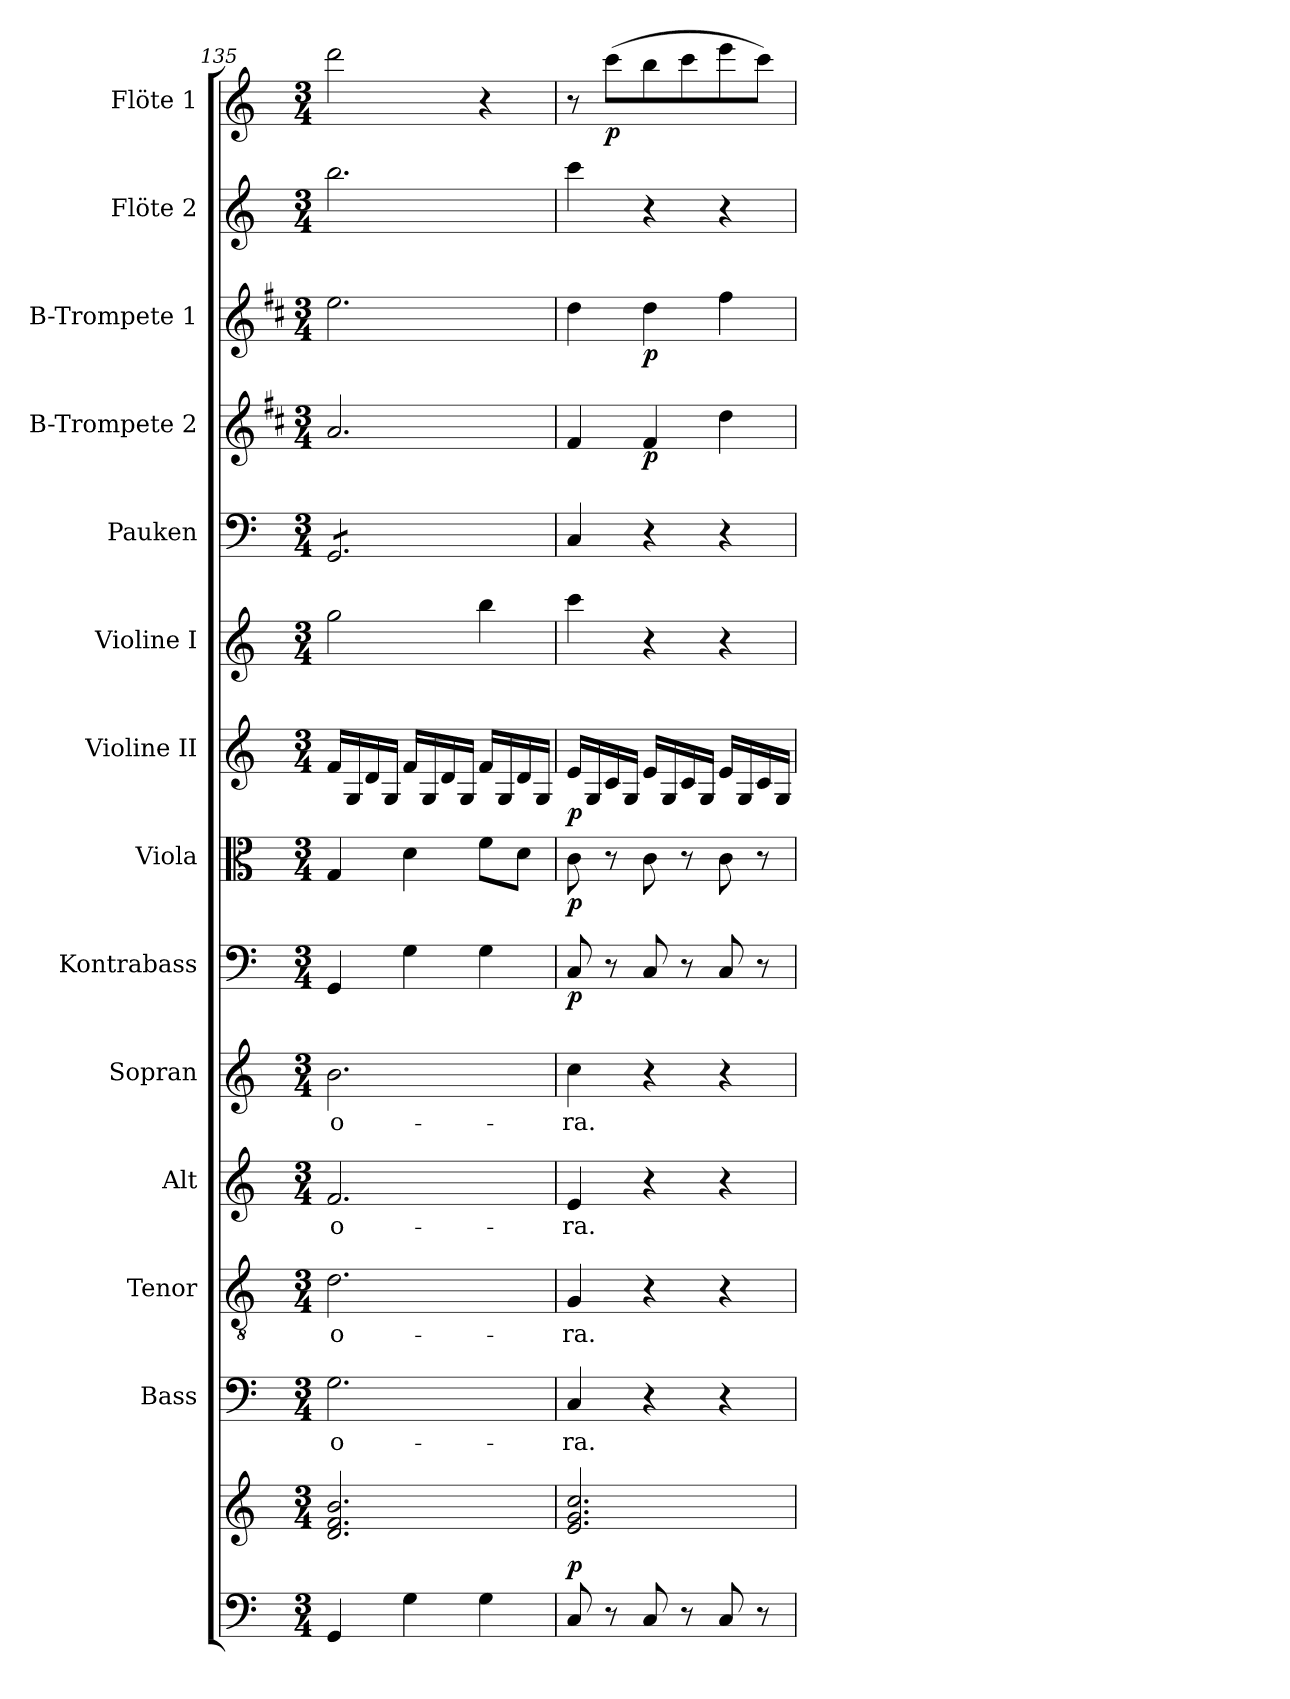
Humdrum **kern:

**kern	**kern	**dynam	**kern	**text	**kern	**text	**kern	**text	**kern	**text	**kern	**dynam	**kern	**dynam	**kern	**dynam	**kern	**kern	**kern	**dynam	**kern	**dynam	**kern	**kern	**dynam
*part14	*part14	*part14	*part13	*part13	*part12	*part12	*part11	*part11	*part10	*part10	*part9	*part9	*part8	*part8	*part7	*part7	*part6	*part5	*part4	*part4	*part3	*part3	*part2	*part1	*part1
*staff15	*staff14	*staff14/15	*staff13	*staff13	*staff12	*staff12	*staff11	*staff11	*staff10	*staff10	*staff9	*staff9	*staff8	*staff8	*staff7	*staff7	*staff6	*staff5	*staff4	*staff4	*staff3	*staff3	*staff2	*staff1	*staff1
*	*	*	*I"Bass	*	*I"Tenor	*	*I"Alt	*	*I"Sopran	*	*I"Kontrabass	*	*I"Viola	*	*I"Violine II	*	*I"Violine I	*I"Pauken	*I"B-Trompete 2	*	*I"B-Trompete 1	*	*I"Flöte 2	*I"Flöte 1	*
*	*	*	*I'B.	*	*I'T.	*	*I'A.	*	*I'S.	*	*I'Kb.	*	*I'Vla.	*	*I'Vl. II	*	*I'Vl. I	*I'Pk.	*I'B Trp. 2	*	*I'B Trp. 1	*	*I'Fl. 2	*I'Fl. 1	*
*clefF4	*clefG2	*	*clefF4	*	*clefGv2	*	*clefG2	*	*clefG2	*	*clefF4	*	*clefC3	*	*clefG2	*	*clefG2	*clefF4	*clefG2	*	*clefG2	*	*clefG2	*clefG2	*
*	*	*	*	*	*	*	*	*	*	*	*ITrd7c12	*	*	*	*	*	*	*	*ITrd1c2	*	*ITrd1c2	*	*	*	*
*k[]	*k[]	*	*k[]	*	*k[]	*	*k[]	*	*k[]	*	*k[]	*	*k[]	*	*k[]	*	*k[]	*k[]	*k[]	*	*k[]	*	*k[]	*k[]	*
*C:	*C:	*	*C:	*	*C:	*	*C:	*	*C:	*	*C:	*	*C:	*	*C:	*	*C:	*C:	*C:	*	*C:	*	*C:	*C:	*
*M3/4	*M3/4	*	*M3/4	*	*M3/4	*	*M3/4	*	*M3/4	*	*M3/4	*	*M3/4	*	*M3/4	*	*M3/4	*M3/4	*M3/4	*	*M3/4	*	*M3/4	*M3/4	*
=135	=135	=135	=135	=135	=135	=135	=135	=135	=135	=135	=135	=135	=135	=135	=135	=135	=135	=135	=135	=135	=135	=135	=135	=135	=135
!	!	!	!	!LO:LY:b	!	!LO:LY:b	!	!LO:LY:b	!	!LO:LY:b	!	!	!	!	!	!	!	!	!	!	!	!	!	!	!
*	*	*	*	*	*	*	*	*	*	*	*	*	*	*	*	*	*	*tremolo	*	*	*	*	*	*	*
4GG/	2.d/ 2.f/ 2.b/	.	2.G\	o-	2.d\	o-	2.f/	o-	2.b\	o-	4GGG/	.	4G/	.	16f/LL	.	2gg\	8GG/L	2.g/	.	2.dd\	.	2.bb\	2ddd\	.
.	.	.	.	.	.	.	.	.	.	.	.	.	.	.	16G/	.	.	.	.	.	.	.	.	.	.
.	.	.	.	.	.	.	.	.	.	.	.	.	.	.	16d/	.	.	8GG/	.	.	.	.	.	.	.
.	.	.	.	.	.	.	.	.	.	.	.	.	.	.	16G/JJ	.	.	.	.	.	.	.	.	.	.
4G\	.	.	.	.	.	.	.	.	.	.	4GG\	.	4d\	.	16f/LL	.	.	8GG/	.	.	.	.	.	.	.
.	.	.	.	.	.	.	.	.	.	.	.	.	.	.	16G/	.	.	.	.	.	.	.	.	.	.
.	.	.	.	.	.	.	.	.	.	.	.	.	.	.	16d/	.	.	8GG/	.	.	.	.	.	.	.
.	.	.	.	.	.	.	.	.	.	.	.	.	.	.	16G/JJ	.	.	.	.	.	.	.	.	.	.
4G\	.	.	.	.	.	.	.	.	.	.	4GG\	.	8f\L	.	16f/LL	.	4bb\	8GG/	.	.	.	.	.	4r	.
.	.	.	.	.	.	.	.	.	.	.	.	.	.	.	16G/	.	.	.	.	.	.	.	.	.	.
.	.	.	.	.	.	.	.	.	.	.	.	.	8d\J	.	16d/	.	.	8GG/J	.	.	.	.	.	.	.
*	*	*	*	*	*	*	*	*	*	*	*	*	*	*	*	*	*	*Xtremolo	*	*	*	*	*	*	*
.	.	.	.	.	.	.	.	.	.	.	.	.	.	.	16G/JJ	.	.	.	.	.	.	.	.	.	.
=136	=136	=136	=136	=136	=136	=136	=136	=136	=136	=136	=136	=136	=136	=136	=136	=136	=136	=136	=136	=136	=136	=136	=136	=136	=136
!	!	!LO:DY:a=2	!	!LO:LY:b	!	!LO:LY:b	!	!LO:LY:b	!	!LO:LY:b	!	!LO:DY:b	!	!LO:DY:b	!	!LO:DY:b	!	!	!	!	!	!	!	!	!
8C/	2.e/ 2.g/ 2.cc/	p	4C/	-ra.	4G/	-ra.	4e/	-ra.	4cc\	-ra.	8CC/	p	8c\	p	16e/LL	p	4ccc\	4C/	4e/	.	4cc\	.	4ccc\	8r	.
.	.	.	.	.	.	.	.	.	.	.	.	.	.	.	16G/	.	.	.	.	.	.	.	.	.	.
!	!	!	!	!	!	!	!	!	!	!	!	!	!	!	!	!	!	!	!	!	!	!	!	!	!LO:DY:b
8r	.	.	.	.	.	.	.	.	.	.	8r	.	8r	.	16c/	.	.	.	.	.	.	.	.	(>8ccc\L	p
.	.	.	.	.	.	.	.	.	.	.	.	.	.	.	16G/JJ	.	.	.	.	.	.	.	.	.	.
!	!	!	!	!	!	!	!	!	!	!	!	!	!	!	!	!	!	!	!	!LO:DY:b	!	!LO:DY:b	!	!	!
8C/	.	.	4r	.	4r	.	4r	.	4r	.	8CC/	.	8c\	.	16e/LL	.	4r	4r	4e/	p	4cc\	p	4r	8bb\	.
.	.	.	.	.	.	.	.	.	.	.	.	.	.	.	16G/	.	.	.	.	.	.	.	.	.	.
8r	.	.	.	.	.	.	.	.	.	.	8r	.	8r	.	16c/	.	.	.	.	.	.	.	.	8ccc\	.
.	.	.	.	.	.	.	.	.	.	.	.	.	.	.	16G/JJ	.	.	.	.	.	.	.	.	.	.
8C/	.	.	4r	.	4r	.	4r	.	4r	.	8CC/	.	8c\	.	16e/LL	.	4r	4r	4cc\	.	4ee\	.	4r	8eee\	.
.	.	.	.	.	.	.	.	.	.	.	.	.	.	.	16G/	.	.	.	.	.	.	.	.	.	.
8r	.	.	.	.	.	.	.	.	.	.	8r	.	8r	.	16c/	.	.	.	.	.	.	.	.	8ccc\J)	.
.	.	.	.	.	.	.	.	.	.	.	.	.	.	.	16G/JJ	.	.	.	.	.	.	.	.	.	.
=	=	=	=	=	=	=	=	=	=	=	=	=	=	=	=	=	=	=	=	=	=	=	=	=	=
*-	*-	*-	*-	*-	*-	*-	*-	*-	*-	*-	*-	*-	*-	*-	*-	*-	*-	*-	*-	*-	*-	*-	*-	*-	*-
